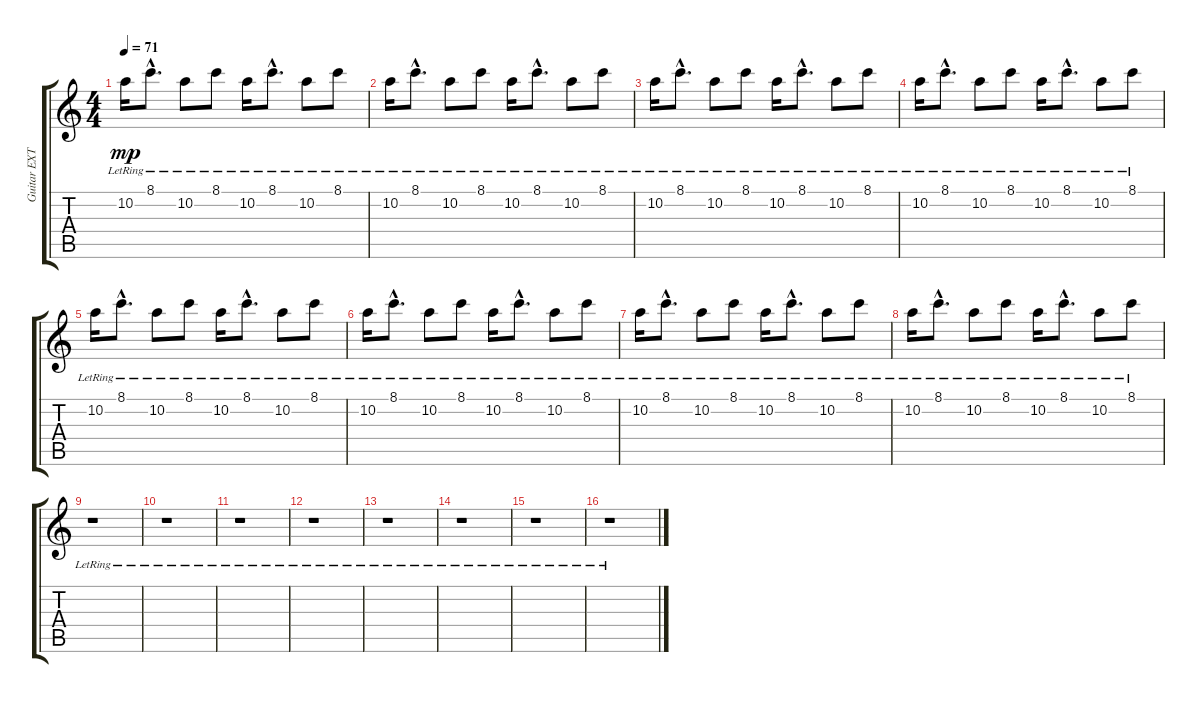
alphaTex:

\track ("Guitar EXTENSION FOUR" "Guitar EXT") {instrument distortionguitar}
\staff {score tabs}
\tuning (E4 B3 G3 D3 A2 D2) {hide}
\ts (4 4)
\tempo 71
\clef g2
\ks c
10.2{lr}.16{dy mp balance 8} 8.1{hac lr}.8{d} 10.2{lr}.8 8.1{lr}.8 10.2{lr}.16 8.1{hac lr}.8{d} 10.2{lr}.8 8.1{lr}.8 |
10.2{lr}.16 8.1{hac lr}.8{d} 10.2{lr}.8 8.1{lr}.8 10.2{lr}.16 8.1{hac lr}.8{d} 10.2{lr}.8 8.1{lr}.8 |
10.2{lr}.16 8.1{hac lr}.8{d} 10.2{lr}.8 8.1{lr}.8 10.2{lr}.16 8.1{hac lr}.8{d} 10.2{lr}.8 8.1{lr}.8 |
10.2{lr}.16 8.1{hac lr}.8{d} 10.2{lr}.8 8.1{lr}.8 10.2{lr}.16 8.1{hac lr}.8{d} 10.2{lr}.8 8.1{lr}.8 |
10.2{lr}.16 8.1{hac lr}.8{d} 10.2{lr}.8 8.1{lr}.8 10.2{lr}.16 8.1{hac lr}.8{d} 10.2{lr}.8 8.1{lr}.8 |
10.2{lr}.16 8.1{hac lr}.8{d} 10.2{lr}.8 8.1{lr}.8 10.2{lr}.16 8.1{hac lr}.8{d} 10.2{lr}.8 8.1{lr}.8 |
10.2{lr}.16 8.1{hac lr}.8{d} 10.2{lr}.8 8.1{lr}.8 10.2{lr}.16 8.1{hac lr}.8{d} 10.2{lr}.8 8.1{lr}.8 |
10.2{lr}.16 8.1{hac lr}.8{d} 10.2{lr}.8 8.1{lr}.8 10.2{lr}.16 8.1{hac lr}.8{d} 10.2{lr}.8 8.1{lr}.8 |
r.1 |
r.1 |
r.1 |
r.1 |
r.1 |
r.1 |
r.1 |
r.1
